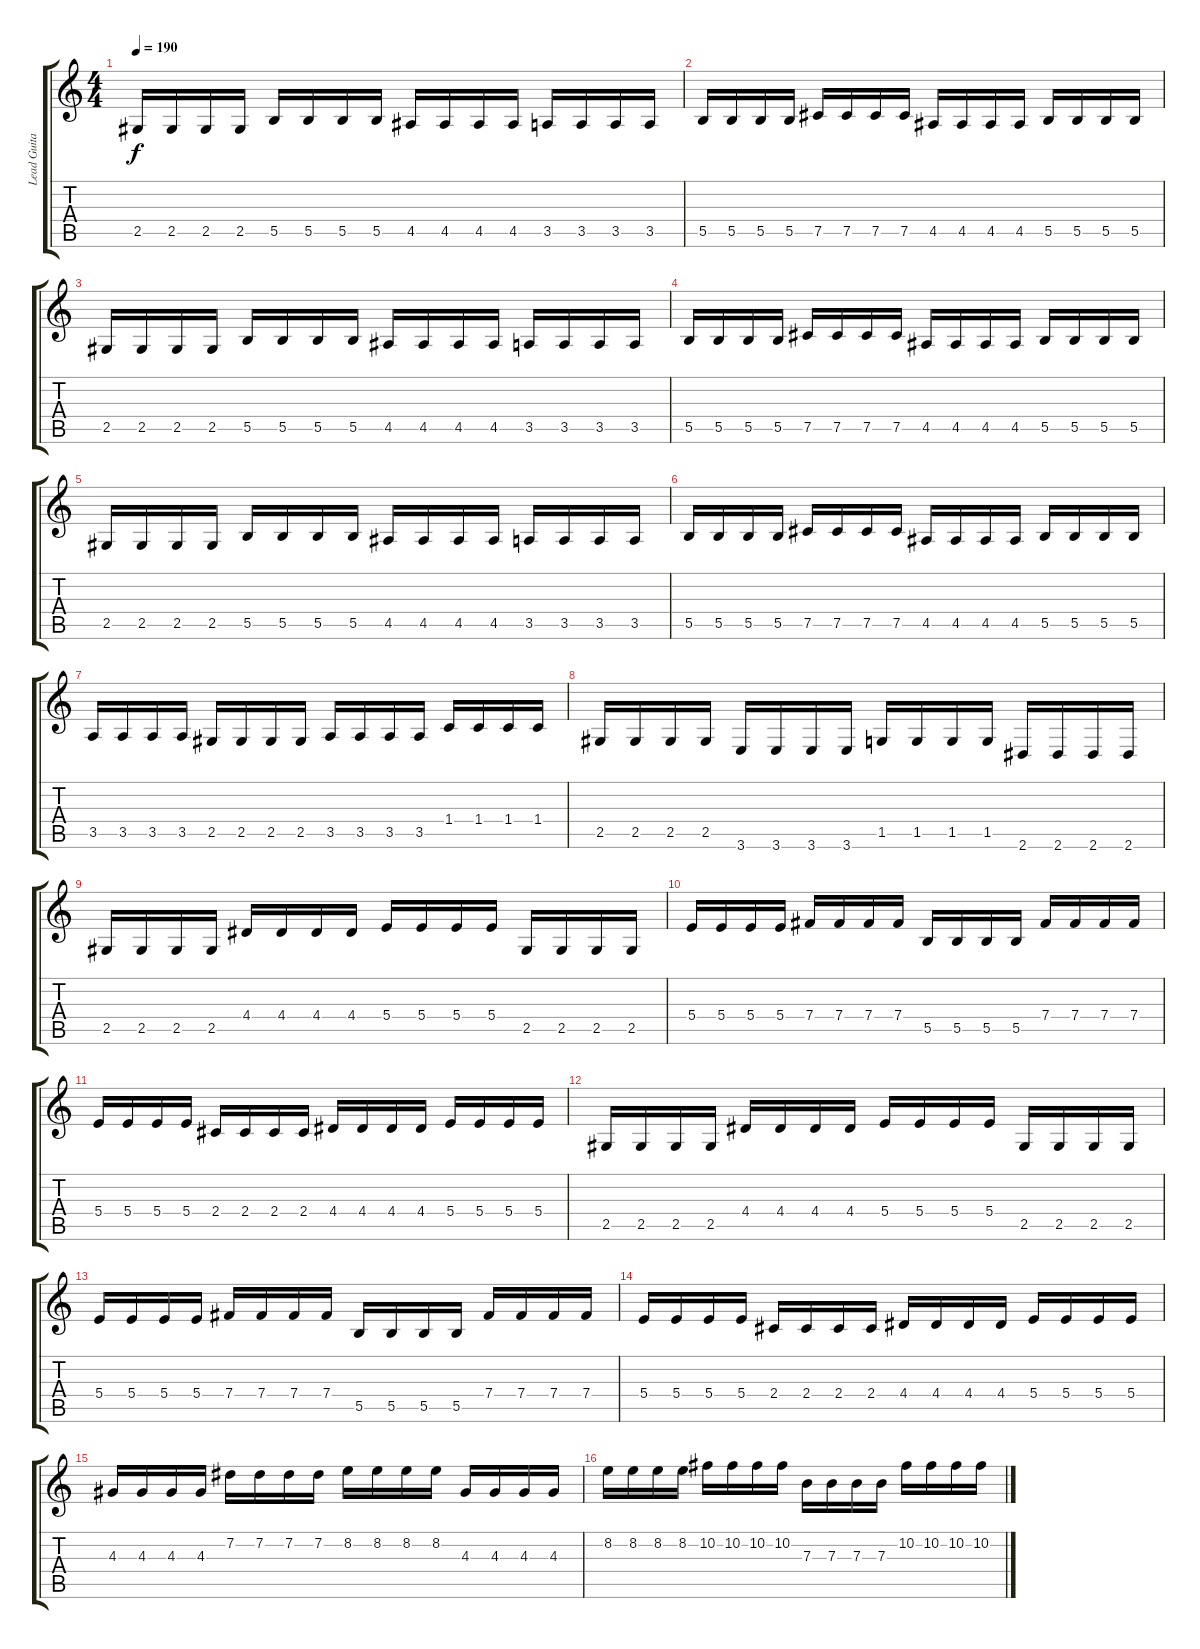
\track ("Lead Guitar" "Lead Guita") {instrument distortionguitar}
\staff {score tabs}
\tuning (Db4 Ab3 E3 B2 Gb2 Db2) {hide}
\ts (4 4)
\tempo 190
\clef g2
\ks c
2.5.16{dy f} 2.5.16 2.5.16 2.5.16 5.5.16 5.5.16 5.5.16 5.5.16 4.5.16 4.5.16 4.5.16 4.5.16 3.5.16 3.5.16 3.5.16 3.5.16 |
5.5.16 5.5.16 5.5.16 5.5.16 7.5.16 7.5.16 7.5.16 7.5.16 4.5.16 4.5.16 4.5.16 4.5.16 5.5.16 5.5.16 5.5.16 5.5.16 |
2.5.16 2.5.16 2.5.16 2.5.16 5.5.16 5.5.16 5.5.16 5.5.16 4.5.16 4.5.16 4.5.16 4.5.16 3.5.16 3.5.16 3.5.16 3.5.16 |
5.5.16 5.5.16 5.5.16 5.5.16 7.5.16 7.5.16 7.5.16 7.5.16 4.5.16 4.5.16 4.5.16 4.5.16 5.5.16 5.5.16 5.5.16 5.5.16 |
2.5.16 2.5.16 2.5.16 2.5.16 5.5.16 5.5.16 5.5.16 5.5.16 4.5.16 4.5.16 4.5.16 4.5.16 3.5.16 3.5.16 3.5.16 3.5.16 |
5.5.16 5.5.16 5.5.16 5.5.16 7.5.16 7.5.16 7.5.16 7.5.16 4.5.16 4.5.16 4.5.16 4.5.16 5.5.16 5.5.16 5.5.16 5.5.16 |
3.5.16 3.5.16 3.5.16 3.5.16 2.5.16 2.5.16 2.5.16 2.5.16 3.5.16 3.5.16 3.5.16 3.5.16 1.4.16 1.4.16 1.4.16 1.4.16 |
2.5.16 2.5.16 2.5.16 2.5.16 3.6.16 3.6.16 3.6.16 3.6.16 1.5.16 1.5.16 1.5.16 1.5.16 2.6.16 2.6.16 2.6.16 2.6.16 |
2.5.16 2.5.16 2.5.16 2.5.16 4.4.16 4.4.16 4.4.16 4.4.16 5.4.16 5.4.16 5.4.16 5.4.16 2.5.16 2.5.16 2.5.16 2.5.16 |
5.4.16 5.4.16 5.4.16 5.4.16 7.4.16 7.4.16 7.4.16 7.4.16 5.5.16 5.5.16 5.5.16 5.5.16 7.4.16 7.4.16 7.4.16 7.4.16 |
5.4.16 5.4.16 5.4.16 5.4.16 2.4.16 2.4.16 2.4.16 2.4.16 4.4.16 4.4.16 4.4.16 4.4.16 5.4.16 5.4.16 5.4.16 5.4.16 |
2.5.16 2.5.16 2.5.16 2.5.16 4.4.16 4.4.16 4.4.16 4.4.16 5.4.16 5.4.16 5.4.16 5.4.16 2.5.16 2.5.16 2.5.16 2.5.16 |
5.4.16 5.4.16 5.4.16 5.4.16 7.4.16 7.4.16 7.4.16 7.4.16 5.5.16 5.5.16 5.5.16 5.5.16 7.4.16 7.4.16 7.4.16 7.4.16 |
5.4.16 5.4.16 5.4.16 5.4.16 2.4.16 2.4.16 2.4.16 2.4.16 4.4.16 4.4.16 4.4.16 4.4.16 5.4.16 5.4.16 5.4.16 5.4.16 |
4.3.16 4.3.16 4.3.16 4.3.16 7.2.16 7.2.16 7.2.16 7.2.16 8.2.16 8.2.16 8.2.16 8.2.16 4.3.16 4.3.16 4.3.16 4.3.16 |
8.2.16 8.2.16 8.2.16 8.2.16 10.2.16 10.2.16 10.2.16 10.2.16 7.3.16 7.3.16 7.3.16 7.3.16 10.2.16 10.2.16 10.2.16 10.2.16
